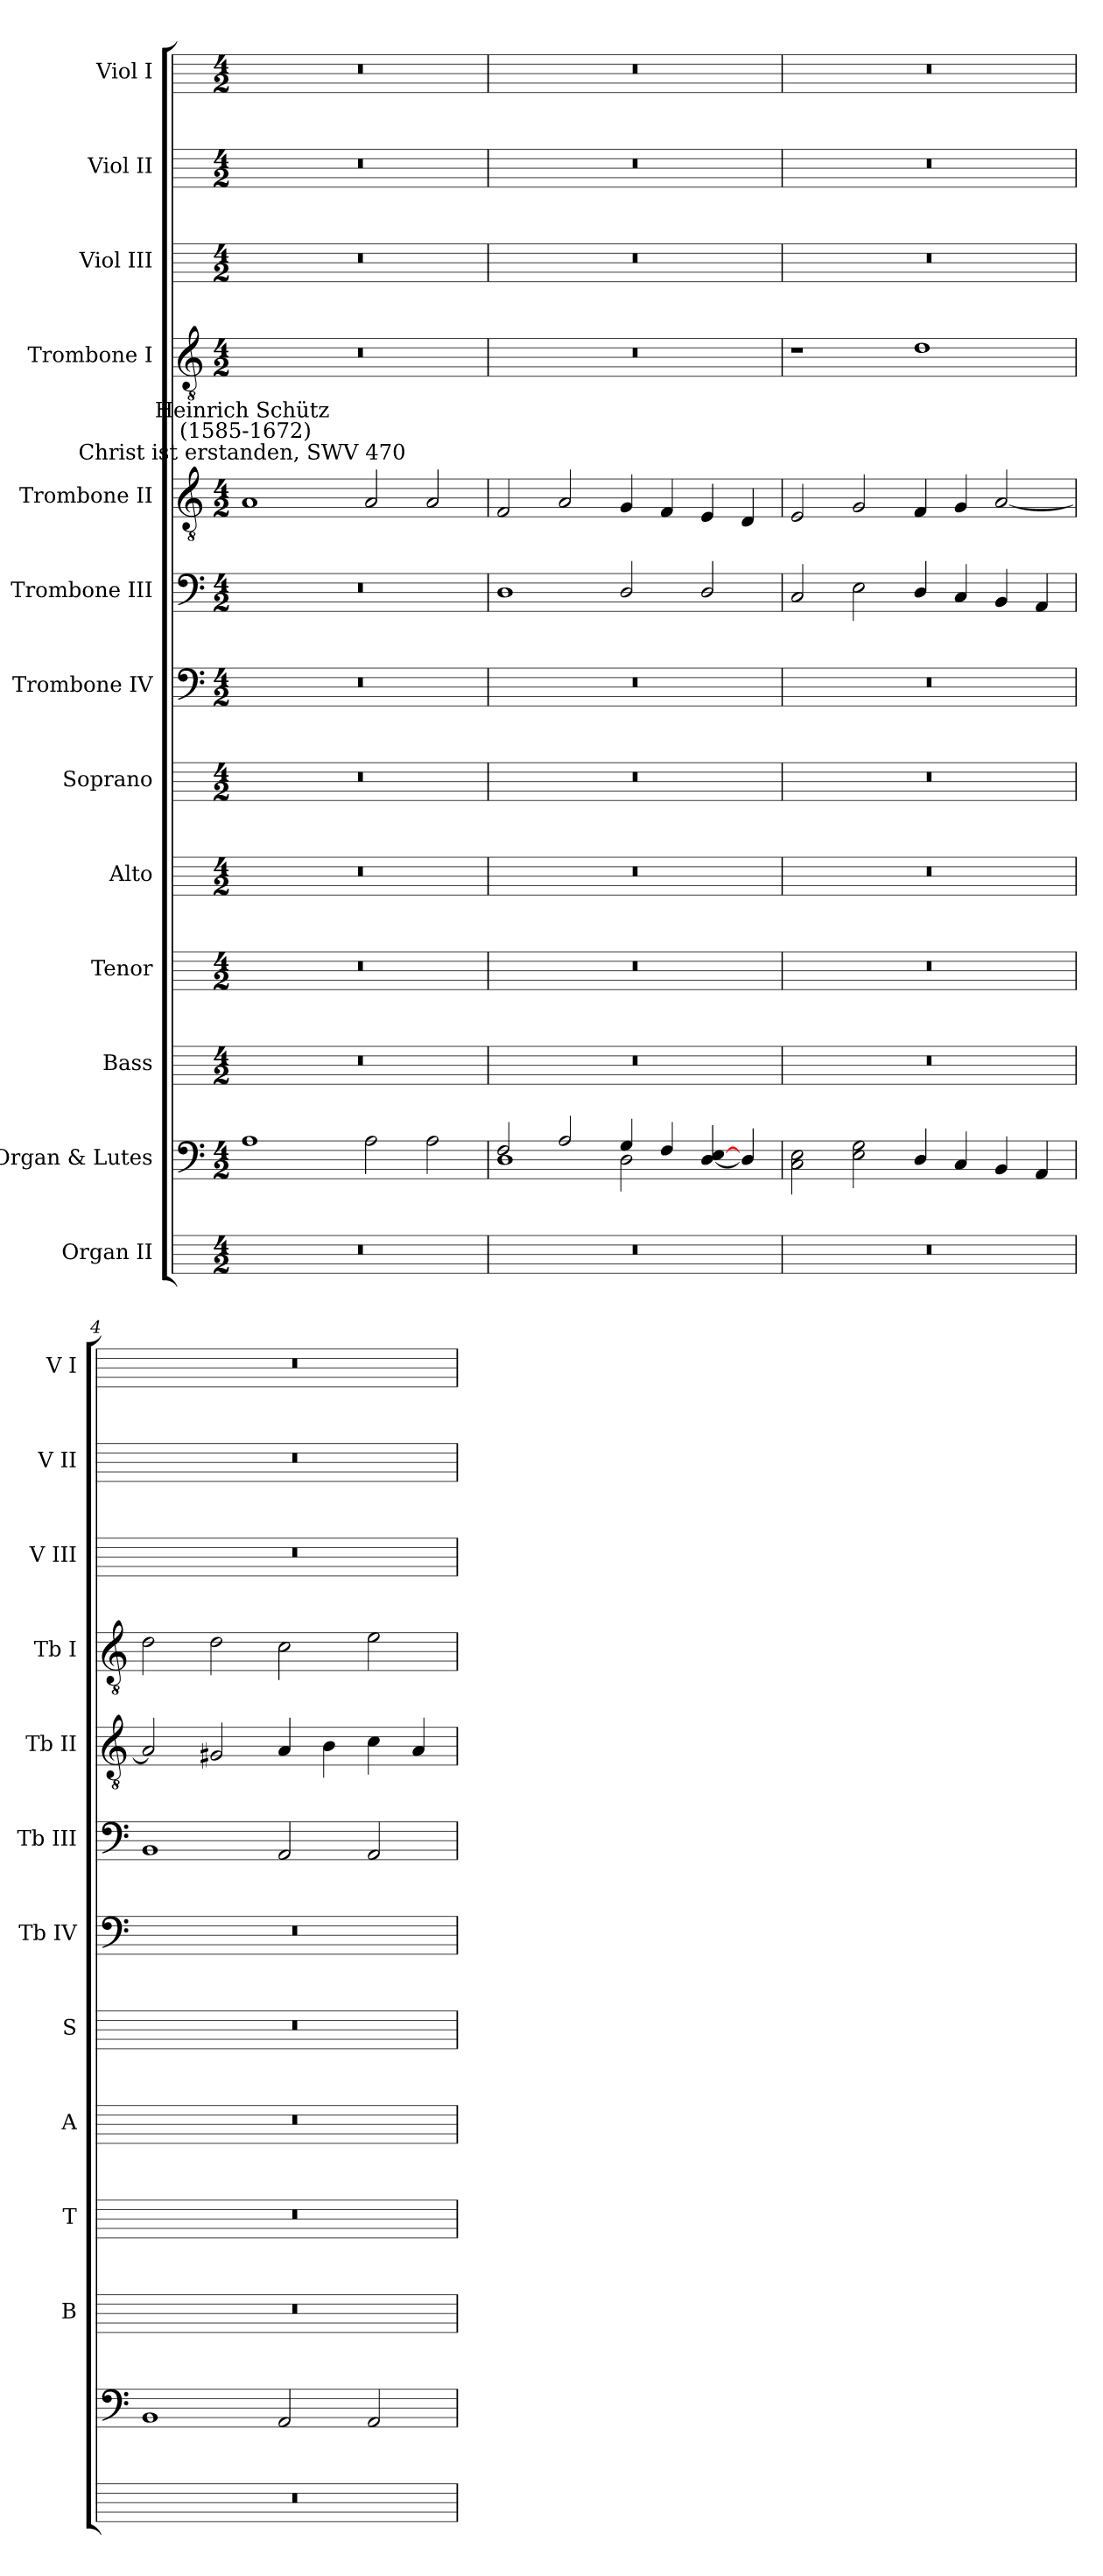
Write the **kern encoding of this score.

**kern	**kern	**kern	**kern	**kern	**kern	**kern	**kern	**kern	**kern	**kern	**kern	**kern
*part13	*part12	*part11	*part10	*part9	*part8	*part7	*part6	*part5	*part4	*part3	*part2	*part1
*staff13	*staff12	*staff11	*staff10	*staff9	*staff8	*staff7	*staff6	*staff5	*staff4	*staff3	*staff2	*staff1
*I"Organ II	*I"Organ & Lutes	*I"Bass	*I"Tenor	*I"Alto	*I"Soprano	*I"Trombone IV	*I"Trombone III	*I"Trombone II	*I"Trombone I	*I"Viol III	*I"Viol II	*I"Viol I
*	*	*I'B	*I'T	*I'A	*I'S	*I'Tb IV	*I'Tb III	*I'Tb II	*I'Tb I	*I'V III	*I'V II	*I'V I
*	*clefF4	*	*	*	*	*clefF4	*clefF4	*clefGv2	*clefGv2	*	*	*
*	*k[]	*	*	*	*	*k[]	*k[]	*k[]	*k[]	*	*	*
*	*C:	*	*	*	*	*C:	*C:	*C:	*C:	*	*	*
*M4/2	*M4/2	*M4/2	*M4/2	*M4/2	*M4/2	*M4/2	*M4/2	*M4/2	*M4/2	*M4/2	*M4/2	*M4/2
=1	=1	=1	=1	=1	=1	=1	=1	=1	=1	=1	=1	=1
*	*^	*	*	*	*	*	*	*	*	*	*	*
!	!	!	!	!	!	!	!	!	!LO:TX:a:cj:t=Christ ist erstanden, SWV 470	!	!	!	!
!	!	!	!	!	!	!	!	!	!LO:TX:a:cj:t=Heinrich Schütz\n (1585-1672)	!	!	!	!
0r	1A	2ryy	0r	0r	0r	0r	0r	0r	1A	0r	0r	0r	0r
.	.	2ryy	.	.	.	.	.	.	.	.	.	.	.
.	2A	2ryy	.	.	.	.	.	.	2A	.	.	.	.
.	2A	2ryy	.	.	.	.	.	.	2A	.	.	.	.
=2	=2	=2	=2	=2	=2	=2	=2	=2	=2	=2	=2	=2	=2
0r	2F/	1D\	0r	0r	0r	0r	0r	1D	2F	0r	0r	0r	0r
.	2A/	.	.	.	.	.	.	.	2A	.	.	.	.
.	4G/	2D\	.	.	.	.	.	2D/	4G	.	.	.	.
.	4F/	.	.	.	.	.	.	.	4F	.	.	.	.
.	[4D/ [4E/	2ryy	.	.	.	.	.	2D/	4E	.	.	.	.
.	4D/]	.	.	.	.	.	.	.	4D	.	.	.	.
=3	=3	=3	=3	=3	=3	=3	=3	=3	=3	=3	=3	=3	=3
0r	2C\ 2E\	1ryy	0r	0r	0r	0r	0r	2C	2E	1r	0r	0r	0r
.	2E\ 2G\	.	.	.	.	.	.	2E	2G	.	.	.	.
.	4D/	2ryy	.	.	.	.	.	4D/	4F	1d	.	.	.
.	4C	.	.	.	.	.	.	4C	4G	.	.	.	.
.	4BB	2ryy	.	.	.	.	.	4BB	[2A	.	.	.	.
.	4AA	.	.	.	.	.	.	4AA	.	.	.	.	.
=4	=4	=4	=4	=4	=4	=4	=4	=4	=4	=4	=4	=4	=4
0r	1BB	2ryy	0r	0r	0r	0r	0r	1BB	2A]	2d	0r	0r	0r
.	.	2ryy	.	.	.	.	.	.	2G#X	2d	.	.	.
.	2AA	2ryy	.	.	.	.	.	2AA	4A	2c	.	.	.
.	.	.	.	.	.	.	.	.	4B	.	.	.	.
.	2AA	2ryy	.	.	.	.	.	2AA	4c	2e	.	.	.
.	.	.	.	.	.	.	.	.	4A	.	.	.	.
*	*v	*v	*	*	*	*	*	*	*	*	*	*	*
=	=	=	=	=	=	=	=	=	=	=	=	=
*-	*-	*-	*-	*-	*-	*-	*-	*-	*-	*-	*-	*-
